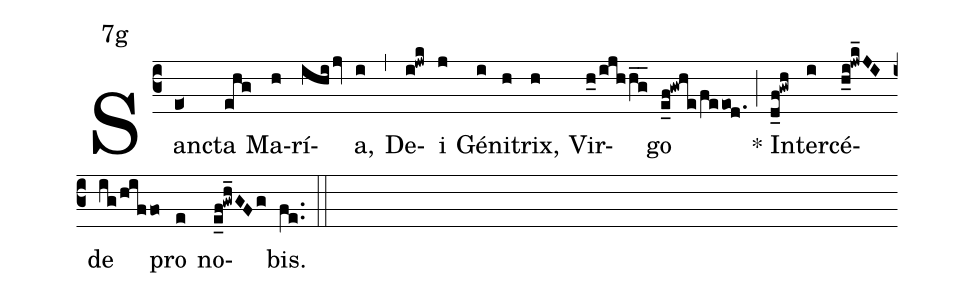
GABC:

mode:7g;
%%
(c3) San(e<)cta(ehg) Ma(h)rí(ihi/jv)a,(i) (,) De(i!jwk)i(j) Gé(i)ni(h)trix,(h) Vir(h_0/ijhhg__)go(e_f@gwhe/feeod.) (;)   <sp>*</sp> In(d_f@gwh)ter(i)cé(h_i@jwk_JI)de(ig/hiffo) pro(e) no(e_f!gwh_GFg)bis.(fe..) (::)
